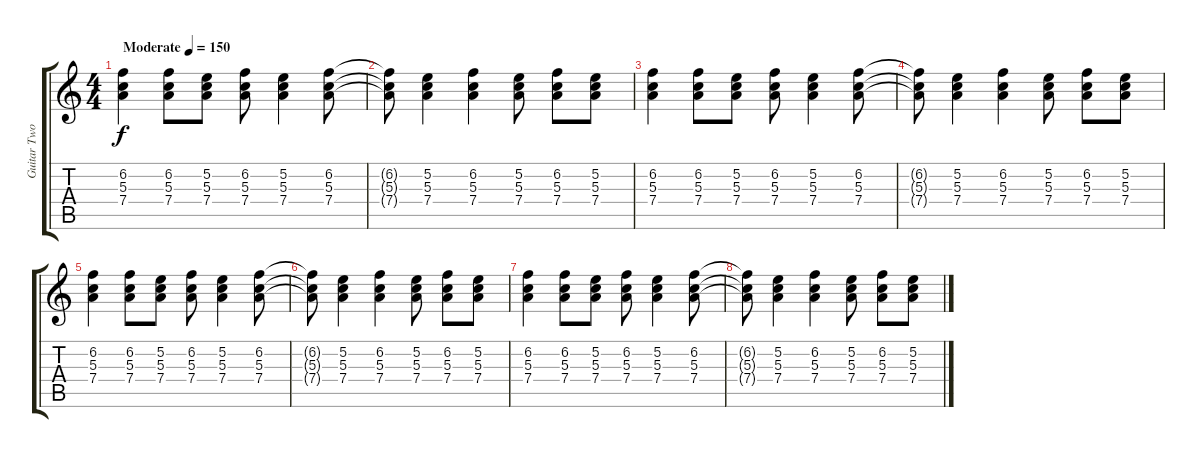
\track ("Guitar Two" "Guitar Two") {instrument overdrivenguitar}
\staff {score tabs}
\tuning (E4 B3 G3 D3 A2 E2) {hide}
\ts (4 4)
\tempo (150 "Moderate")
\clef g2
\ks c
(6.2 5.3 7.4).4{dy f instrument overdrivenguitar} (6.2 5.3 7.4).8 (5.2 5.3 7.4).8 (6.2 5.3 7.4).8 (5.2 5.3 7.4).4 (6.2 5.3 7.4).8 |
(6.2{t} 5.3{t} 7.4{t}).8 (5.2 5.3 7.4).4 (6.2 5.3 7.4).4 (5.2 5.3 7.4).8 (6.2 5.3 7.4).8 (5.2 5.3 7.4).8 |
(6.2 5.3 7.4).4 (6.2 5.3 7.4).8 (5.2 5.3 7.4).8 (6.2 5.3 7.4).8 (5.2 5.3 7.4).4 (6.2 5.3 7.4).8 |
(6.2{t} 5.3{t} 7.4{t}).8 (5.2 5.3 7.4).4 (6.2 5.3 7.4).4 (5.2 5.3 7.4).8 (6.2 5.3 7.4).8 (5.2 5.3 7.4).8 |
(6.2 5.3 7.4).4 (6.2 5.3 7.4).8 (5.2 5.3 7.4).8 (6.2 5.3 7.4).8 (5.2 5.3 7.4).4 (6.2 5.3 7.4).8 |
(6.2{t} 5.3{t} 7.4{t}).8 (5.2 5.3 7.4).4 (6.2 5.3 7.4).4 (5.2 5.3 7.4).8 (6.2 5.3 7.4).8 (5.2 5.3 7.4).8 |
(6.2 5.3 7.4).4 (6.2 5.3 7.4).8 (5.2 5.3 7.4).8 (6.2 5.3 7.4).8 (5.2 5.3 7.4).4 (6.2 5.3 7.4).8 |
(6.2{t} 5.3{t} 7.4{t}).8 (5.2 5.3 7.4).4 (6.2 5.3 7.4).4 (5.2 5.3 7.4).8 (6.2 5.3 7.4).8 (5.2 5.3 7.4).8
